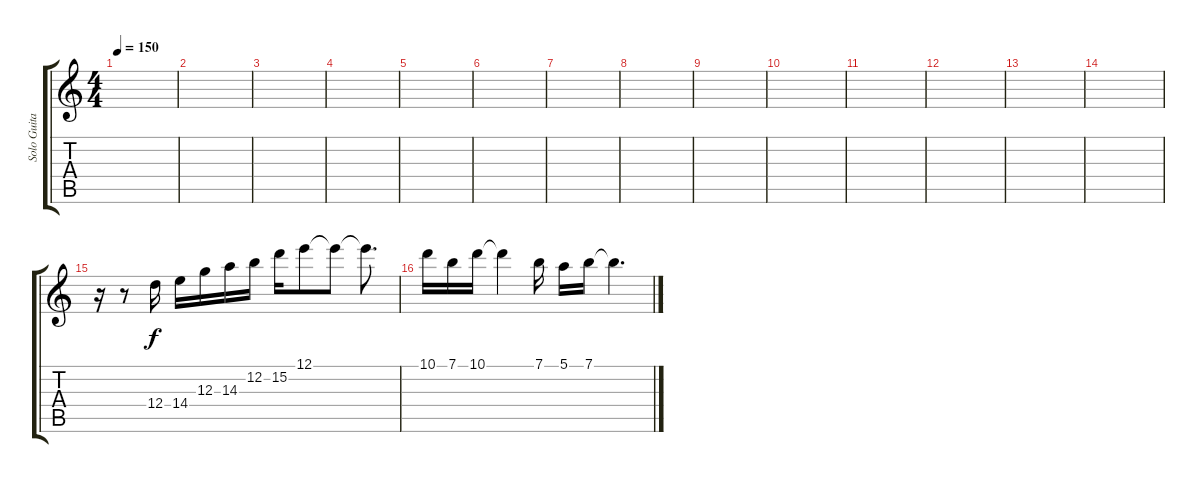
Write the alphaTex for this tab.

\track ("Solo Guitar" "Solo Guita") {instrument acousticguitarsteel}
\staff {score tabs}
\tuning (E4 B3 G3 D3 A2 E2) {hide}
\ts (4 4)
\tempo 150
\clef g2
\ks c
|
|
|
|
|
|
|
|
|
|
|
|
|
|
r.16 r.8 12.4.16 14.4.16 12.3.16 14.3.16 12.2.16 15.2.16 12.1.8 12.1{t}.8 12.1{t}.8{d} |
10.1.16 7.1.16 10.1.16 10.1{t}.4 7.1.16 5.1.16 7.1.16 7.1{t}.4{d}
